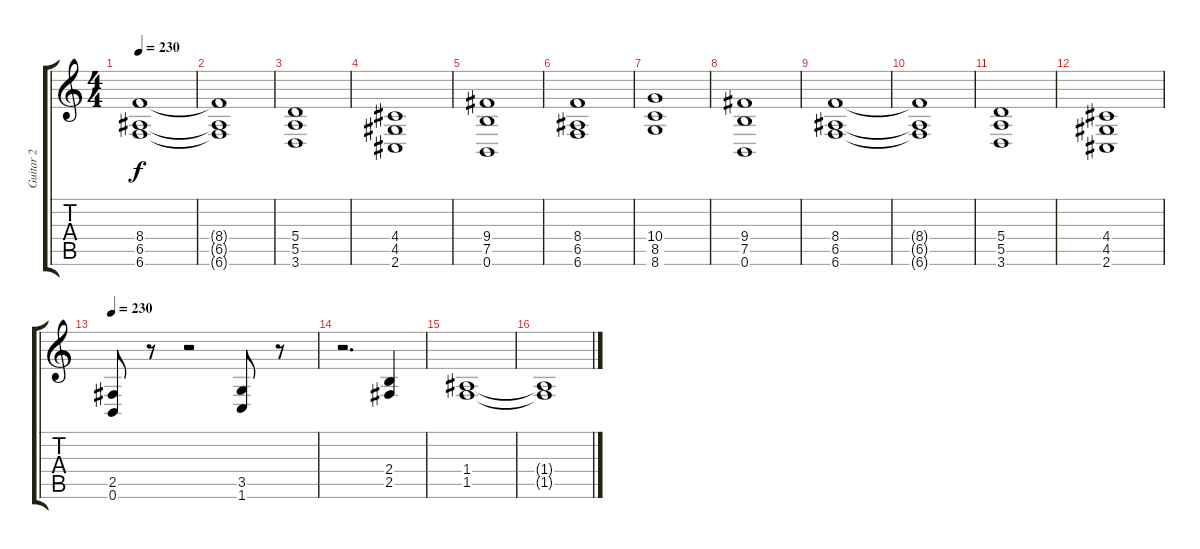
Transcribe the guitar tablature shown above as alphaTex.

\track ("Guitar 2" "Guitar 2") {instrument distortionguitar}
\staff {score tabs}
\tuning (B3 Ab3 D3 A2 E2 B1) {hide}
\ts (4 4)
\tempo 230
\clef g2
\ks c
(8.4 6.5 6.6).1{dy f} |
(8.4{t} 6.5{t} 6.6{t}).1 |
(5.4 5.5 3.6).1 |
(4.4 4.5 2.6).1 |
(9.4 7.5 0.6).1{balance 8} |
(8.4 6.5 6.6).1 |
(10.4 8.5 8.6).1 |
(9.4 7.5 0.6).1 |
(8.4 6.5 6.6).1 |
(8.4{t} 6.5{t} 6.6{t}).1 |
(5.4 5.5 3.6).1 |
(4.4 4.5 2.6).1 |
\tempo 230
(2.5 0.6).8 r.8 r.2 (3.5 1.6).8 r.8 |
r.2{d} (2.4 2.5).4 |
(1.4 1.5).1 |
(1.4{t} 1.5{t}).1
